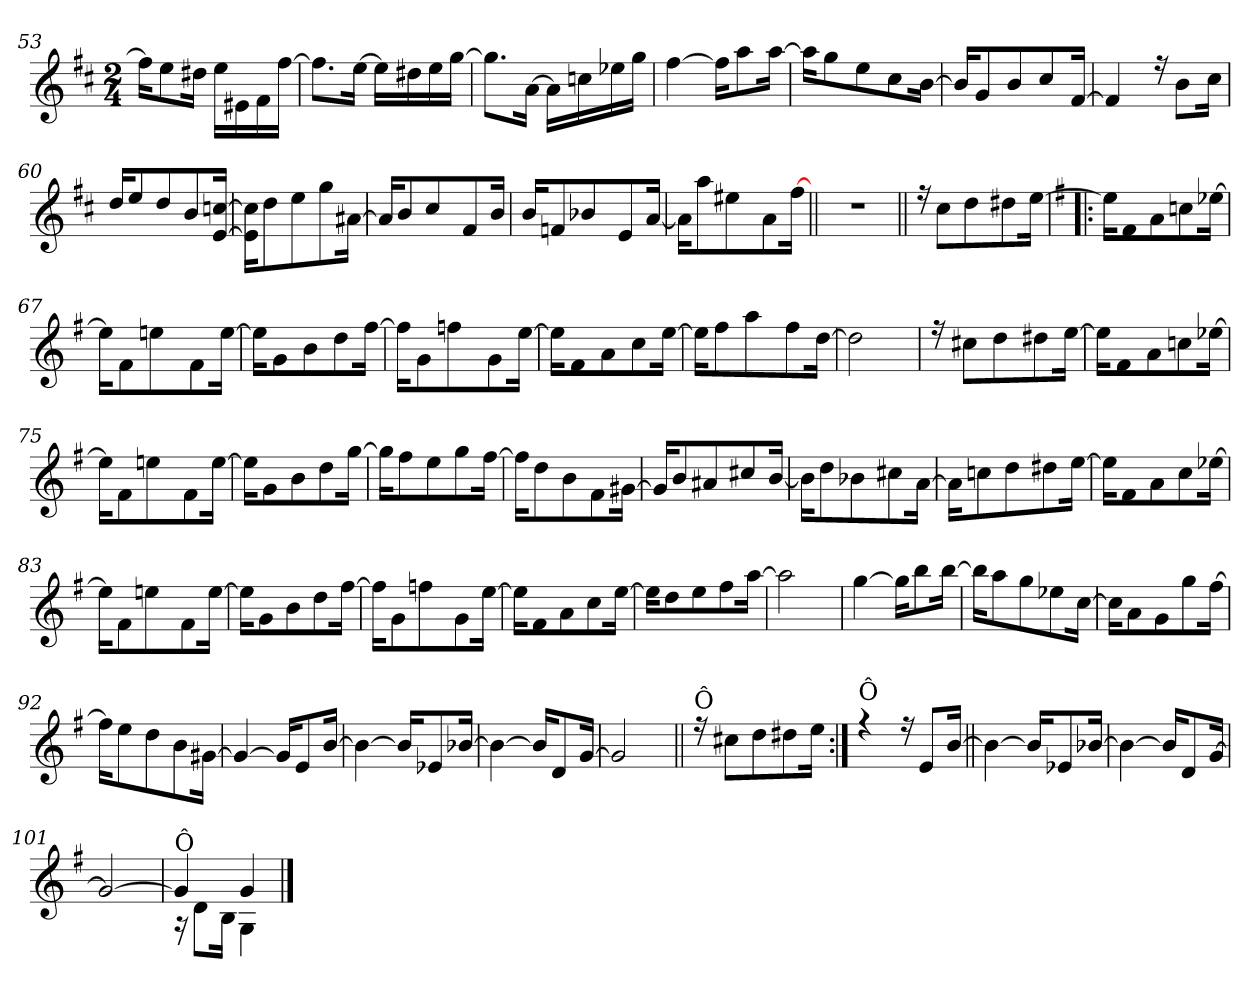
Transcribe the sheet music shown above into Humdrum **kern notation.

**kern
*part1
*staff1
*clefG2
*k[f#c#]
*D:
*M2/4
=53
*^
16ff#\KL]	2ryy
8ee\	.
16dd#X\Jk	.
16ee\LL	.
16e#X\	.
16f#\	.
[<16ff#\JJ	.
!!LO:LB:g=z	!!
=54	=54
8.ff#\L]	2ryy
[<16ee\Jk	.
16ee\LL]	.
16dd#X\	.
16ee\	.
[<16gg\JJ	.
=55	=55
8.gg\L]	2ryy
[<16a\Jk	.
16a\LL]	.
16ccn\	.
16ee-X\	.
16gg\JJ	.
=56	=56
[<4ff#\	4ryy
16ff#\KL]	4ryy
8aa\	.
[<16aa\Jk	.
=57	=57
16aa\KL]	2ryy
8gg\	.
8ee\	.
8cc#\	.
[<16b\Jk	.
=58	=58
16b/KL]	2ryy
8g/	.
8b/	.
8cc#/	.
[>16f#/Jk	.
!!LO:LB:g=z	!!
=59	=59
4f#/]	2ryy
16ree	.
8b\L	.
16cc#\Jk	.
=60	=60
16dd/KL	2ryy
8ee/	.
8dd/	.
8b/	.
[>16e/ [>16ccn/Jk	.
=61	=61
16e\] 16cc\]KL	2ryy
8dd\	.
8ee\	.
8gg\	.
[<16a#X\Jk	.
=62	=62
16a#/KL]	4ryy
8b/	.
8cc#/	.
.	4ryy
8f#/	.
16b/Jk	.
=63	=63
16b/KL	4ryy
8fn/	.
8b-X/	.
.	4ryy
8e/	.
[>16a/Jk	.
!!LO:LB:g=z	!!
=64	=64
16a\KL]	4ryy
8aa\	.
8ee#X\	.
.	4ryy
8a\	.
[<16ff#\Jk	.
*v	*v
=64X1||
*stria0
2r
=65||
*stria5
*^
16ree	4ryy
8cc#\L	.
8dd\	.
.	4ryy
8dd#X\	.
[<16ee\Jk	.
=66!|:	=66!|:
*k[f#]	*
*G:	*
16ee\KL]	2ryy
8f#\	.
8a\	.
8ccn\	.
[<16ee-X\Jk	.
=67	=67
16ee-\KL]	4ryy
8f#\	.
8een\	.
.	4ryy
8f#\	.
[<16ee\Jk	.
!!LO:LB:g=z	!!
=68	=68
16ee\KL]	2ryy
8g\	.
8b\	.
8dd\	.
[<16ff#\Jk	.
=69	=69
16ff#\KL]	4ryy
8g\	.
8ffn\	.
.	4ryy
8g\	.
[<16ee\Jk	.
=70	=70
16ee\KL]	2ryy
8f#\	.
8a\	.
8cc\	.
[<16ee\Jk	.
=71	=71
16ee\KL]	4ryy
8ff#\	.
8aa\	.
.	4ryy
8ff#\	.
[<16dd\Jk	.
=72	=72
2dd\]	2ryy
!!LO:LB:g=z	!!
=73	=73
16ree	4ryy
8cc#X\L	.
8dd\	.
.	4ryy
8dd#X\	.
[<16ee\Jk	.
=74	=74
16ee\KL]	2ryy
8f#\	.
8a\	.
8ccn\	.
[<16ee-X\Jk	.
=75	=75
16ee-\KL]	4ryy
8f#\	.
8een\	.
.	4ryy
8f#\	.
[<16ee\Jk	.
=76	=76
16ee\KL]	2ryy
8g\	.
8b\	.
8dd\	.
[<16gg\Jk	.
=77	=77
16gg\KL]	2ryy
8ff#\	.
8ee\	.
8gg\	.
[<16ff#\Jk	.
!!LO:LB:g=z	!!
=78	=78
16ff#\KL]	2ryy
8dd\	.
8b\	.
8f#\	.
[<16g#X\Jk	.
=79	=79
16g#/KL]	4ryy
8b/	.
8a#X/	.
.	4ryy
8cc#X/	.
[>16b/Jk	.
=80	=80
16b\KL]	4ryy
8dd\	.
8b-X\	.
.	4ryy
8cc#X\	.
[<16a\Jk	.
=81	=81
16a\KL]	4ryy
8ccn\	.
8dd\	.
.	4ryy
8dd#X\	.
[<16ee\Jk	.
!!LO:LB:g=z	!!
=82	=82
16ee\KL]	2ryy
8f#\	.
8a\	.
8cc\	.
[<16ee-X\Jk	.
=83	=83
16ee-\KL]	4ryy
8f#\	.
8een\	.
.	4ryy
8f#\	.
[<16ee\Jk	.
=84	=84
16ee\KL]	2ryy
8g\	.
8b\	.
8dd\	.
[<16ff#\Jk	.
=85	=85
16ff#\KL]	4ryy
8g\	.
8ffn\	.
.	4ryy
8g\	.
[<16ee\Jk	.
=86	=86
16ee\KL]	2ryy
8f#\	.
8a\	.
8cc\	.
[<16ee\Jk	.
!!LO:LB:g=z	!!
=87	=87
16ee\KL]	2ryy
8dd\	.
8ee\	.
8ff#\	.
[<16aa\Jk	.
=88	=88
2aa\]	2ryy
=89	=89
[<4gg\	2ryy
16gg\KL]	.
8bb\	.
[<16bb\Jk	.
=90	=90
16bb\KL]	2ryy
8aa\	.
8gg\	.
8ee-X\	.
[<16cc\Jk	.
=91	=91
16cc\KL]	2ryy
8a\	.
8g\	.
8gg\	.
[<16ff#\Jk	.
!!LO:LB:g=z	!!
=92	=92
16ff#\KL]	2ryy
8ee\	.
8dd\	.
8b\	.
[<16g#X\Jk	.
=93	=93
4g#/_	2ryy
16g#/KL]	.
8e/	.
[>16b/Jk	.
=94	=94
4b\_	2ryy
16b/KL]	.
8e-X/	.
[>16b-X/Jk	.
=95	=95
4b-\_	2ryy
16b-/KL]	.
8d/	.
[>16g/Jk	.
=96	=96
2g/]	2ryy
=97||	=97||
!LO:TX:a:t=Ô	!
16ree	2ryy
8cc#X\L	.
8dd\	.
8dd#X\	.
16ee\Jk	.
!!LO:LB:g=z	!!
=98:|!	=98:|!
!LO:TX:a:t=Ô	!
4ree	2ryy
16ree	.
8e/L	.
[>16b/Jk	.
=99||	=99||
4b\_	2ryy
16b/KL]	.
8e-X/	.
[>16b-X/Jk	.
=100	=100
4b-\_	2ryy
16b-/KL]	.
8d/	.
[>16g/Jk	.
=101	=101
2g/_	2ryy
=102	=102
*	*^
!LO:TX:a:t=Ô	!	!
4g/]	16rA	2ryy
.	8d\L	.
.	16B\Jk	.
4g>/	4G\	.
*v	*v	*v
==
*-
